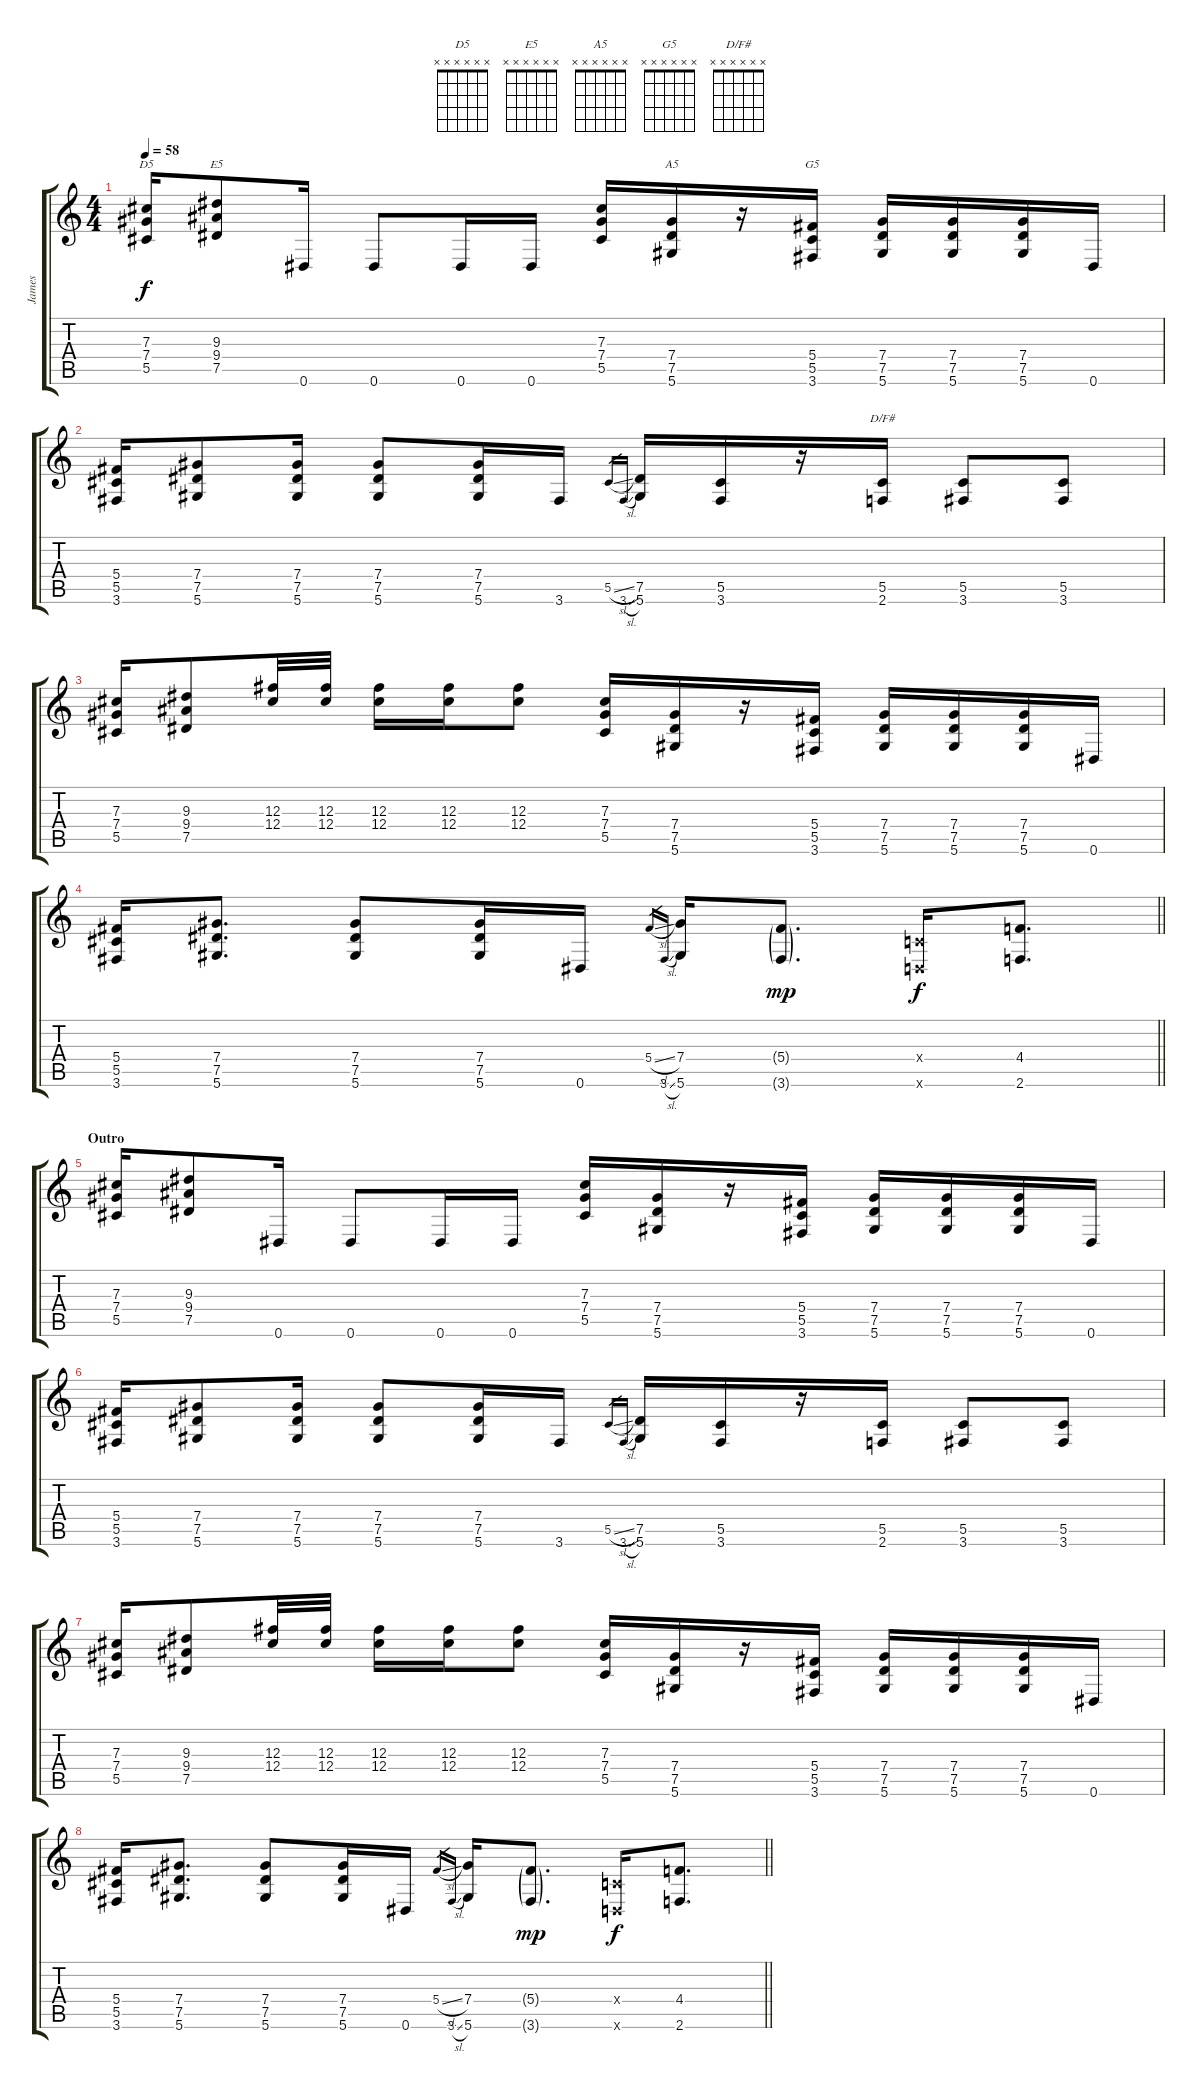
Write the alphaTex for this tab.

\track ("James " "James ") {instrument distortionguitar}
\staff {score tabs}
\tuning (Eb4 Bb3 Gb3 Db3 Ab2 Eb2) {hide}
\chord ("D5" x x x x x x)
\chord ("E5" x x x x x x)
\chord ("A5" x x x x x x)
\chord ("G5" x x x x x x)
\chord ("D/F#" x x x x x x)
\ts (4 4)
\tempo 58
\clef g2
\ks c
(7.3 7.4 5.5).16{ch "D5" dy f} (9.3 9.4 7.5).8{ch "E5"} 0.6.16 0.6.8 0.6.16 0.6.16 (7.3 7.4 5.5).16 (7.4 7.5 5.6).16{ch "A5"} r.16 (5.4 5.5 3.6).16{ch "G5"} (7.4 7.5 5.6).16 (7.4 7.5 5.6).16 (7.4 7.5 5.6).16 0.6.16 |
(5.4 5.5 3.6).16 (7.4 7.5 5.6).8 (7.4 7.5 5.6).16 (7.4 7.5 5.6).8 (7.4 7.5 5.6).16 3.6.16 5.5{sl}.16{gr} 3.6{sl}.16{gr} (7.5 5.6).16 (5.5 3.6).16 r.16 (5.5 2.6).16{ch "D/F#"} (5.5 3.6).8 (5.5 3.6).8 |
(7.3 7.4 5.5).16 (9.3 9.4 7.5).8 (12.3 12.4).32 (12.3 12.4).32 (12.3 12.4).16 (12.3 12.4).16 (12.3 12.4).8 (7.3 7.4 5.5).16 (7.4 7.5 5.6).16 r.16 (5.4 5.5 3.6).16 (7.4 7.5 5.6).16 (7.4 7.5 5.6).16 (7.4 7.5 5.6).16 0.6.16 |
\barLineRight lightlight
(5.4 5.5 3.6).16 (7.4 7.5 5.6).8{d} (7.4 7.5 5.6).8 (7.4 7.5 5.6).16 0.6.16 5.4{sl}.16{gr} 3.6{sl}.16{gr} (7.4 5.6).16 (5.4{g} 3.6{g}).8{d dy mp} (-1.4{x} -1.6{x}).16{dy f} (4.4 2.6).8{d} |
\section ("" "Outro")
(7.3 7.4 5.5).16 (9.3 9.4 7.5).8 0.6.16 0.6.8 0.6.16 0.6.16 (7.3 7.4 5.5).16 (7.4 7.5 5.6).16 r.16 (5.4 5.5 3.6).16 (7.4 7.5 5.6).16 (7.4 7.5 5.6).16 (7.4 7.5 5.6).16 0.6.16 |
(5.4 5.5 3.6).16 (7.4 7.5 5.6).8 (7.4 7.5 5.6).16 (7.4 7.5 5.6).8 (7.4 7.5 5.6).16 3.6.16 5.5{sl}.16{gr} 3.6{sl}.16{gr} (7.5 5.6).16 (5.5 3.6).16 r.16 (5.5 2.6).16 (5.5 3.6).8 (5.5 3.6).8 |
(7.3 7.4 5.5).16 (9.3 9.4 7.5).8 (12.3 12.4).32 (12.3 12.4).32 (12.3 12.4).16 (12.3 12.4).16 (12.3 12.4).8 (7.3 7.4 5.5).16 (7.4 7.5 5.6).16 r.16 (5.4 5.5 3.6).16 (7.4 7.5 5.6).16 (7.4 7.5 5.6).16 (7.4 7.5 5.6).16 0.6.16 |
\barLineRight lightlight
(5.4 5.5 3.6).16 (7.4 7.5 5.6).8{d} (7.4 7.5 5.6).8 (7.4 7.5 5.6).16 0.6.16 5.4{sl}.16{gr} 3.6{sl}.16{gr} (7.4 5.6).16 (5.4{g} 3.6{g}).8{d dy mp} (-1.4{x} -1.6{x}).16{dy f} (4.4 2.6).8{d}
